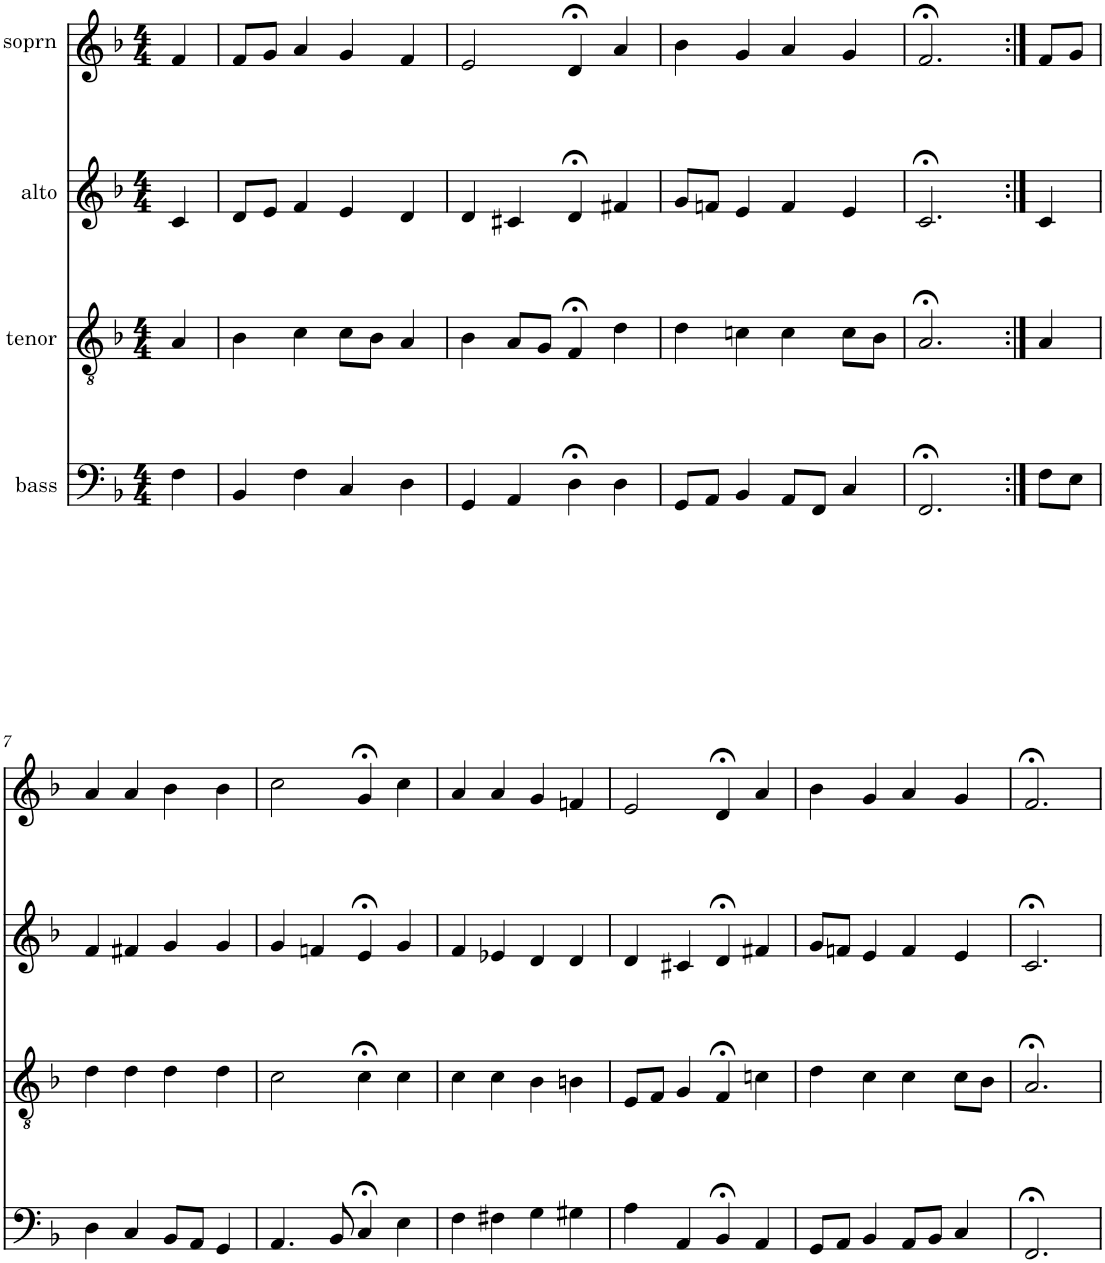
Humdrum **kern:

**kern	**kern	**kern	**kern
*part4	*part3	*part2	*part1
*staff4	*staff3	*staff2	*staff1
*I"bass	*I"tenor	*I"alto	*I"soprn
*clefF4	*clefGv2	*clefG2	*clefG2
*k[b-]	*k[b-]	*k[b-]	*k[b-]
*F:	*F:	*F:	*F:
*M4/4	*M4/4	*M4/4	*M4/4
=1	=1	=1	=1
4F\	4A/	4c/	4f/
=2	=2	=2	=2
4BB-/	4B-\	8d/L	8f/L
.	.	8e/J	8g/J
4F\	4c\	4f/	4a/
4C/	8c\L	4e/	4g/
.	8B-\J	.	.
4D\	4A/	4d/	4f/
=3	=3	=3	=3
4GG/	4B-\	4d/	2e/
4AA/	8A/L	4c#X/	.
.	8G/J	.	.
4D;<\	4F;</	4d;</	4d;</
4D\	4d\	4f#X/	4a/
=4	=4	=4	=4
8GG/L	4d\	8g/L	4b-\
8AA/J	.	8fn/J	.
4BB-/	4cn\	4e/	4g/
8AA/L	4c\	4f/	4a/
8FF/J	.	.	.
4C/	8c\L	4e/	4g/
.	8B-\J	.	.
=5	=5	=5	=5
2.FF;</	2.A;</	2.c;</	2.f;</
=6:|!	=6:|!	=6:|!	=6:|!
8F\L	4A/	4c/	8f/L
8E\J	.	.	8g/J
!!LO:LB:g=z
=7	=7	=7	=7
4D\	4d\	4f/	4a/
4C/	4d\	4f#X/	4a/
8BB-/L	4d\	4g/	4b-\
8AA/J	.	.	.
4GG/	4d\	4g/	4b-\
=8	=8	=8	=8
4.AA/	2c\	4g/	2cc\
.	.	4fn/	.
8BB-/	.	.	.
4C;</	4c;<\	4e;</	4g;</
4E\	4c\	4g/	4cc\
=9	=9	=9	=9
4F\	4c\	4f/	4a/
4F#X\	4c\	4e-X/	4a/
4G\	4B-\	4d/	4g/
4G#X\	4Bn\	4d/	4fn/
=10	=10	=10	=10
4A\	8E/L	4d/	2e/
.	8F/J	.	.
4AA/	4G/	4c#X/	.
4BB-;</	4F;</	4d;</	4d;</
4AA/	4cn\	4f#X/	4a/
=11	=11	=11	=11
8GG/L	4d\	8g/L	4b-\
8AA/J	.	8fn/J	.
4BB-/	4c\	4e/	4g/
8AA/L	4c\	4f/	4a/
8BB-/J	.	.	.
4C/	8c\L	4e/	4g/
.	8B-\J	.	.
=12	=12	=12	=12
2.FF;</	2.A;</	2.c;</	2.f;</
=	=	=	=
*-	*-	*-	*-
